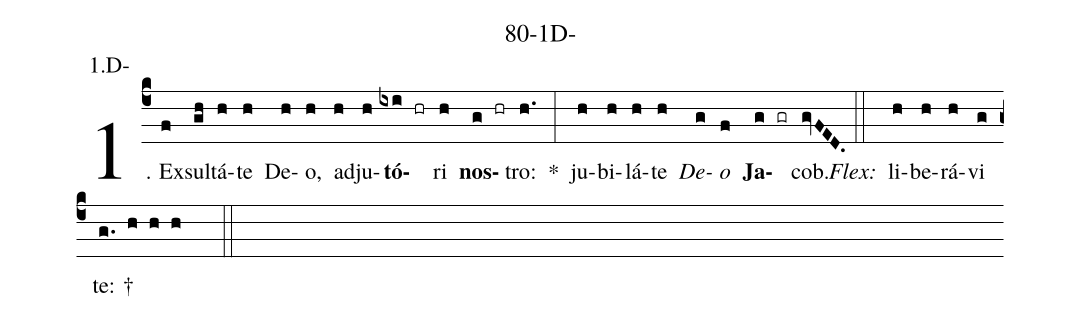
name: 80-1D-;
annotation: 1.D-;
%%
(c4)1. Ex(f)sul(gh)tá(h)te(h) De(h)o,(h) ad(h)ju(h)<b>tó</b>(ixi hr)ri(h) <b>nos</b>(g hr)tro:(h.) *(:) ju(h)bi(h)lá(h)te(h) <i>De</i>(g)<i>o</i>(f) <b>Ja</b>(g gr)cob.(gvFED.) (::)
<i>Flex:</i>()  li(h)be(h)rá(h)vi(g) te: †(g. h h h  ::)
